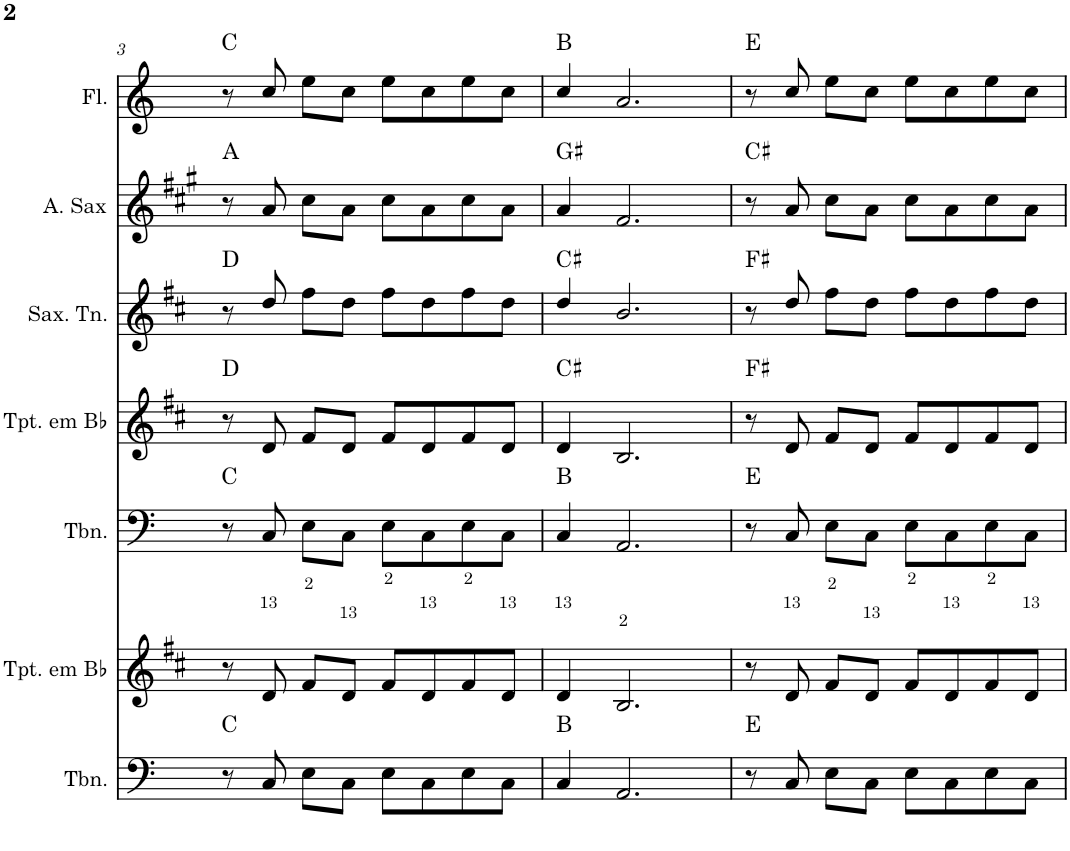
**kern	**harte	**kern	**kern	**kern	**harte	**kern	**harte	**kern	**harte	**kern	**harte
*part7	*part7	*part6	*part5	*part4	*part4	*part3	*part3	*part2	*part2	*part1	*part1
*staff7	*	*staff6	*staff5	*staff4	*	*staff3	*	*staff2	*	*staff1	*
*I"Trombone	*	*I"Trompete em Bb	*I"Trombone	*I"Trompete em Bb	*	*I"Saxofone Tenor	*	*I"Saxofone Alto	*	*I"Flauta Transversal	*
*I'Tbn.	*	*I'Tpt. em Bb	*I'Tbn.	*I'Tpt. em Bb	*	*I'Sax. Tn.	*	*	*	*I'Fl.	*
!!LO:PB:g=z
*clefF4	*	*clefG2	*clefF4	*clefG2	*	*clefG2	*	*clefG2	*	*clefG2	*
*	*	*Trd1c2	*	*Trd1c2	*	*Trd8c14	*	*Trd5c9	*	*	*
*k[]	*	*k[f#c#]	*k[]	*k[f#c#]	*	*k[f#c#]	*	*k[f#c#g#]	*	*k[]	*
*M4/4	*	*M4/4	*M4/4	*M4/4	*	*M4/4	*	*M4/4	*	*M4/4	*
=3	=3	=3	=3	=3	=3	=3	=3	=3	=3	=3	=3
8r	C:maj	8r	8r	8r	D:maj	8r	D:maj	8r	A:maj	8r	C:maj
8C/	.	8d/	8C/	8d/	.	8dd/	.	8a/	.	8cc/	.
8E\L	.	8f#/L	8E\L	8f#/L	.	8ff#\L	.	8cc#\L	.	8ee\L	.
8C\J	.	8d/J	8C\J	8d/J	.	8dd\J	.	8a\J	.	8cc\J	.
8E\L	.	8f#/L	8E\L	8f#/L	.	8ff#\L	.	8cc#\L	.	8ee\L	.
8C\	.	8d/	8C\	8d/	.	8dd\	.	8a\	.	8cc\	.
8E\	.	8f#/	8E\	8f#/	.	8ff#\	.	8cc#\	.	8ee\	.
8C\J	.	8d/J	8C\J	8d/J	.	8dd\J	.	8a\J	.	8cc\J	.
=4	=4	=4	=4	=4	=4	=4	=4	=4	=4	=4	=4
4C/	B:maj	4d/	4C/	4d/	C#:maj	4dd/	C#:maj	4a/	G#:maj	4cc/	B:maj
2.AA/	.	2.B/	2.AA/	2.B/	.	2.b/	.	2.f#/	.	2.a/	.
=5	=5	=5	=5	=5	=5	=5	=5	=5	=5	=5	=5
8r	E:maj	8r	8r	8r	F#:maj	8r	F#:maj	8r	C#:maj	8r	E:maj
8C/	.	8d/	8C/	8d/	.	8dd/	.	8a/	.	8cc/	.
8E\L	.	8f#/L	8E\L	8f#/L	.	8ff#\L	.	8cc#\L	.	8ee\L	.
8C\J	.	8d/J	8C\J	8d/J	.	8dd\J	.	8a\J	.	8cc\J	.
8E\L	.	8f#/L	8E\L	8f#/L	.	8ff#\L	.	8cc#\L	.	8ee\L	.
8C\	.	8d/	8C\	8d/	.	8dd\	.	8a\	.	8cc\	.
8E\	.	8f#/	8E\	8f#/	.	8ff#\	.	8cc#\	.	8ee\	.
8C\J	.	8d/J	8C\J	8d/J	.	8dd\J	.	8a\J	.	8cc\J	.
=	=	=	=	=	=	=	=	=	=	=	=
*-	*-	*-	*-	*-	*-	*-	*-	*-	*-	*-	*-
